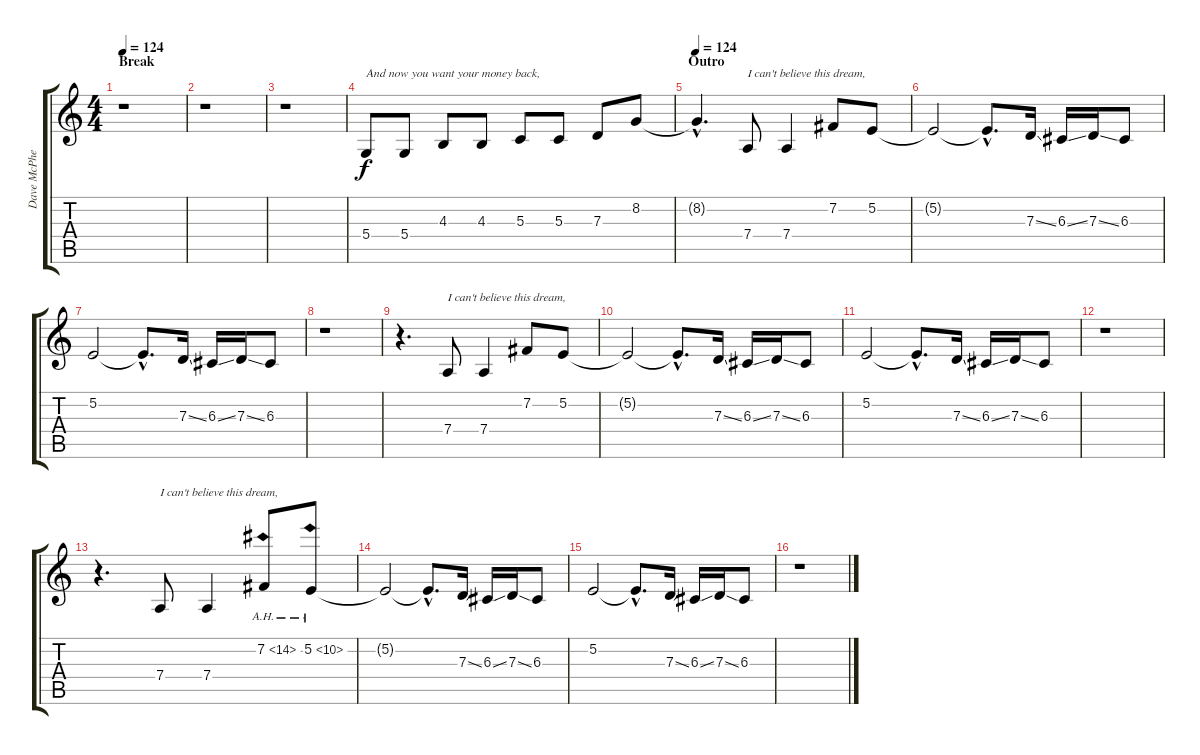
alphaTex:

\track ("Dave McPherson - Vocals" "Dave McPhe") {instrument choiraahs}
\staff {score tabs}
\tuning (E4 B3 G3 D3 A2 D2) {hide}
\ts (4 4)
\section ("" "Break")
\tempo 124
\clef g2
\ks c
r.1{dy f} |
r.1 |
r.1 |
5.4.8{txt "And now you want your money back,"} 5.4.8 4.3.8 4.3.8 5.3.8 5.3.8 7.3.8 8.2.8 |
\section ("" "Outro")
\tempo 124
8.2{hac t}.4{d volume 16 balance 8 instrument lead2sawtooth} 7.4.8{txt "I can't believe this dream,"} 7.4.4 7.2.8 5.2.8 |
5.2{t}.2 5.2{hac t}.8{d} 7.3{ss}.16 6.3{ss}.16 7.3{ss}.16 6.3.8 |
5.2.2 5.2{hac t}.8{d} 7.3{ss}.16 6.3{ss}.16 7.3{ss}.16 6.3.8 |
r.1 |
r.4{d} 7.4.8{txt "I can't believe this dream,"} 7.4.4 7.2.8 5.2.8 |
5.2{t}.2 5.2{hac t}.8{d} 7.3{ss}.16 6.3{ss}.16 7.3{ss}.16 6.3.8 |
5.2.2 5.2{hac t}.8{d} 7.3{ss}.16 6.3{ss}.16 7.3{ss}.16 6.3.8 |
r.1 |
r.4{d} 7.4.8{txt "I can't believe this dream,"} 7.4.4 7.2{ah 7}.8 5.2{ah 5}.8 |
5.2{t}.2 5.2{hac t}.8{d} 7.3{ss}.16 6.3{ss}.16 7.3{ss}.16 6.3.8 |
5.2.2 5.2{hac t}.8{d} 7.3{ss}.16 6.3{ss}.16 7.3{ss}.16 6.3.8 |
r.1
